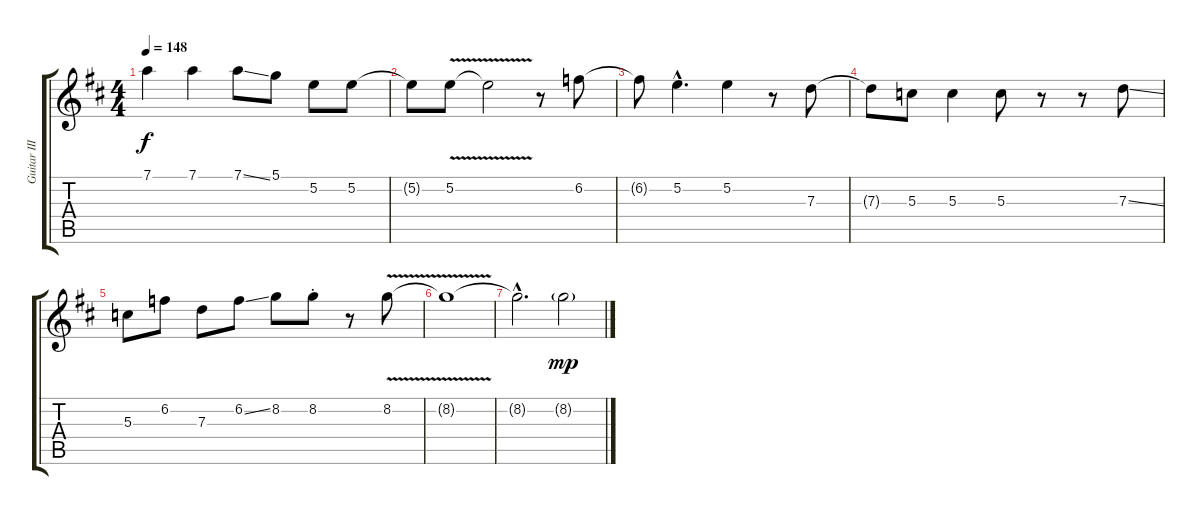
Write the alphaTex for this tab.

\track ("Guitar III" "Guitar III") {instrument distortionguitar}
\staff {score tabs}
\tuning (D4 B3 G3 D3 B2 G2) {hide}
\ts (4 4)
\tempo 148
\clef g2
\ks d
7.1{t}.4{dy f} 7.1.4 7.1{ss}.8 5.1.8 5.2.8 5.2.8 |
5.2{t}.8 5.2{v}.8 5.2{t}.2 r.8 6.2.8 |
6.2{t}.8 5.2{hac}.4{d} 5.2.4 r.8 7.3.8 |
7.3{t}.8 5.3.8 5.3.4 5.3.8 r.8 r.8 7.3{ss}.8 |
5.3.8 6.2.8 7.3.8 6.2{ss}.8 8.2.8 8.2{st}.8 r.8 8.2{v}.8 |
8.2{t}.1 |
8.2{hac t}.2{d} 8.2{g}.2{dy mp}
